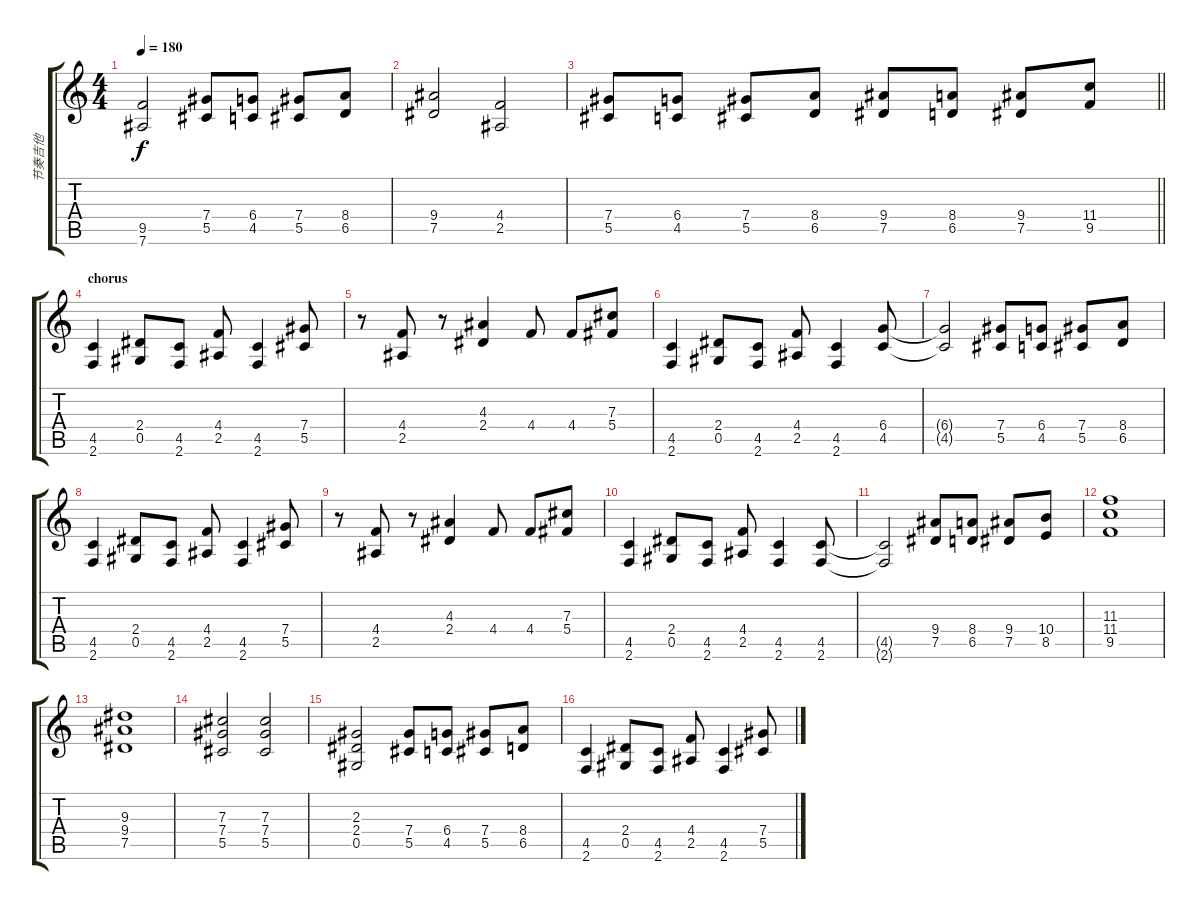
\track ("节奏吉他" "节奏吉他") {instrument distortionguitar}
\staff {score tabs}
\tuning (Eb4 Bb3 Gb3 Db3 Ab2 Eb2) {hide}
\ts (4 4)
\tempo 180
\clef g2
\ks c
(9.5 7.6).2{dy f} (7.4 5.5).8 (6.4 4.5).8 (7.4 5.5).8 (8.4 6.5).8 |
(9.4 7.5).2 (4.4 2.5).2 |
\barLineRight lightlight
(7.4 5.5).8 (6.4 4.5).8 (7.4 5.5).8 (8.4 6.5).8 (9.4 7.5).8 (8.4 6.5).8 (9.4 7.5).8 (11.4 9.5).8 |
\section ("" "chorus")
(4.5 2.6).4 (2.4 0.5).8 (4.5 2.6).8 (4.4 2.5).8 (4.5 2.6).4 (7.4 5.5).8 |
r.8 (4.4 2.5).8 r.8 (4.3 2.4).4 4.4.8 4.4.8 (7.3 5.4).8 |
(4.5 2.6).4 (2.4 0.5).8 (4.5 2.6).8 (4.4 2.5).8 (4.5 2.6).4 (6.4 4.5).8 |
(6.4{t} 4.5{t}).2 (7.4 5.5).8 (6.4 4.5).8 (7.4 5.5).8 (8.4 6.5).8 |
(4.5 2.6).4 (2.4 0.5).8 (4.5 2.6).8 (4.4 2.5).8 (4.5 2.6).4 (7.4 5.5).8 |
r.8 (4.4 2.5).8 r.8 (4.3 2.4).4 4.4.8 4.4.8 (7.3 5.4).8 |
(4.5 2.6).4 (2.4 0.5).8 (4.5 2.6).8 (4.4 2.5).8 (4.5 2.6).4 (4.5 2.6).8 |
(4.5{t} 2.6{t}).2 (9.4 7.5).8 (8.4 6.5).8 (9.4 7.5).8 (10.4 8.5).8 |
(11.3 11.4 9.5).1 |
(9.3 9.4 7.5).1 |
(7.3 7.4 5.5).2 (7.3 7.4 5.5).2 |
(2.3 2.4 0.5).2 (7.4 5.5).8 (6.4 4.5).8 (7.4 5.5).8 (8.4 6.5).8 |
(4.5 2.6).4 (2.4 0.5).8 (4.5 2.6).8 (4.4 2.5).8 (4.5 2.6).4 (7.4 5.5).8
